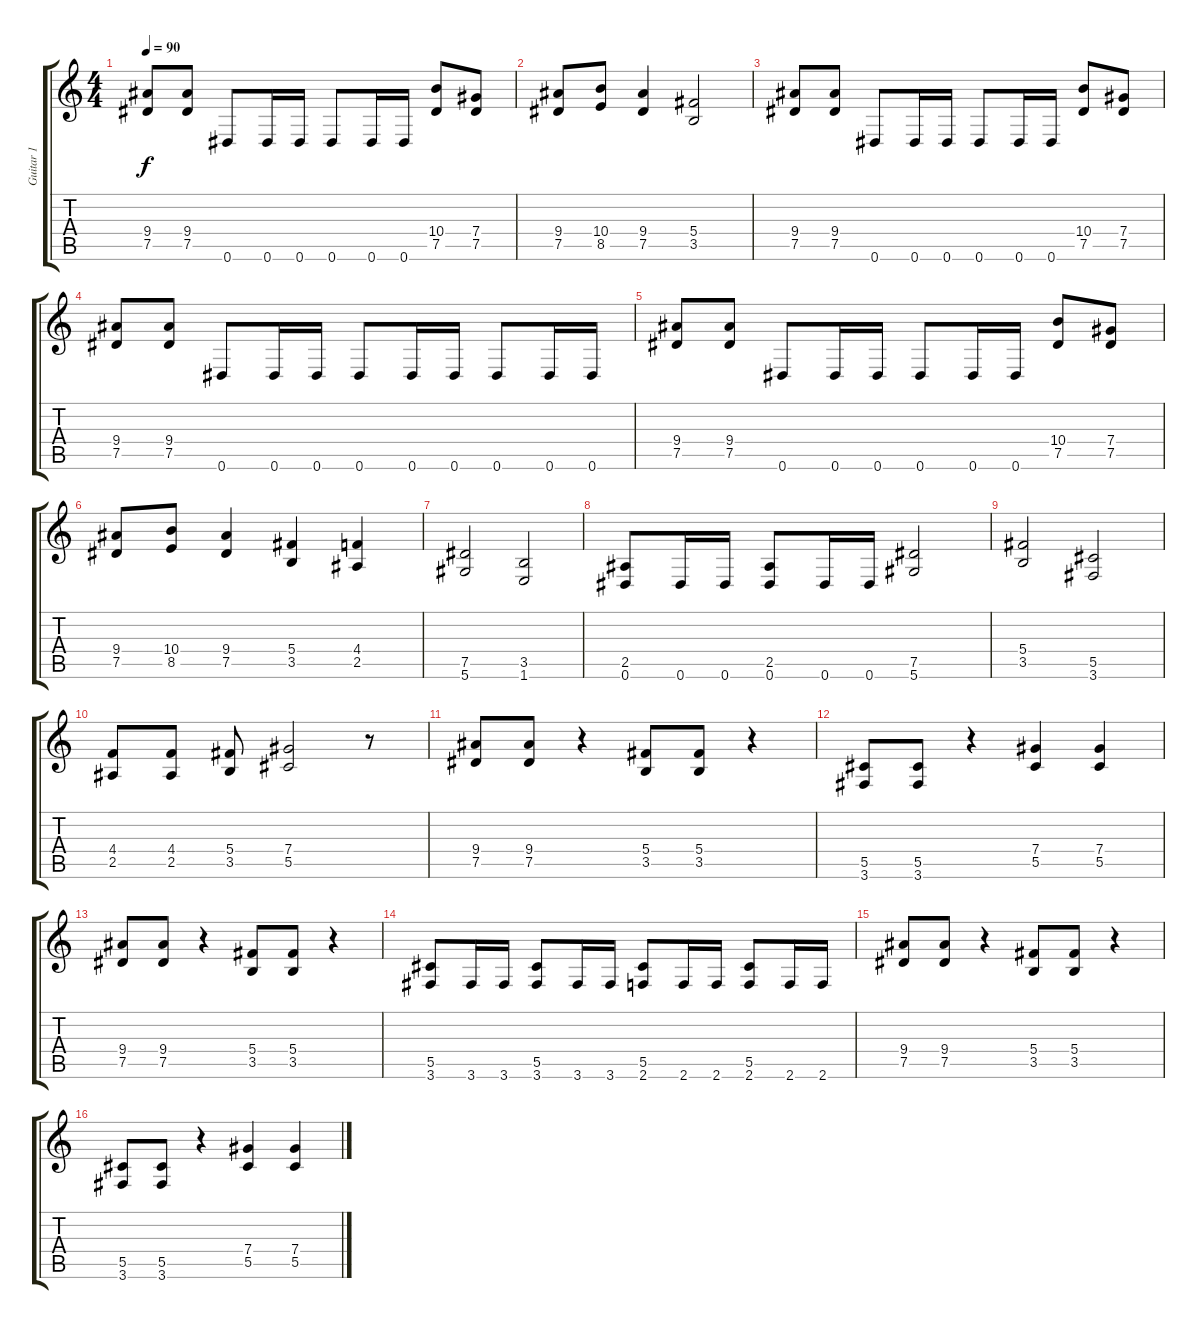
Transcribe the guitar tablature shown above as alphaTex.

\track ("Guitar 1" "Guitar 1") {instrument distortionguitar}
\staff {score tabs}
\tuning (Eb4 Bb3 Gb3 Db3 Ab2 Eb2) {hide}
\ts (4 4)
\tempo 90
\clef g2
\ks c
(9.4 7.5).8{dy f} (9.4 7.5).8 0.6.8 0.6.16 0.6.16 0.6.8 0.6.16 0.6.16 (10.4 7.5).8 (7.4 7.5).8 |
(9.4 7.5).8 (10.4 8.5).8 (9.4 7.5).4 (5.4 3.5).2 |
(9.4 7.5).8 (9.4 7.5).8 0.6.8 0.6.16 0.6.16 0.6.8 0.6.16 0.6.16 (10.4 7.5).8 (7.4 7.5).8 |
(9.4 7.5).8 (9.4 7.5).8 0.6.8 0.6.16 0.6.16 0.6.8 0.6.16 0.6.16 0.6.8 0.6.16 0.6.16 |
(9.4 7.5).8 (9.4 7.5).8 0.6.8 0.6.16 0.6.16 0.6.8 0.6.16 0.6.16 (10.4 7.5).8 (7.4 7.5).8 |
(9.4 7.5).8 (10.4 8.5).8 (9.4 7.5).4 (5.4 3.5).4 (4.4 2.5).4 |
(7.5 5.6).2 (3.5 1.6).2 |
(2.5 0.6).8 0.6.16 0.6.16 (2.5 0.6).8 0.6.16 0.6.16 (7.5 5.6).2 |
(5.4 3.5).2 (5.5 3.6).2 |
(4.4 2.5).8 (4.4 2.5).8 (5.4 3.5).8 (7.4 5.5).2 r.8 |
(9.4 7.5).8 (9.4 7.5).8 r.4 (5.4 3.5).8 (5.4 3.5).8 r.4 |
(5.5 3.6).8 (5.5 3.6).8 r.4 (7.4 5.5).4 (7.4 5.5).4 |
(9.4 7.5).8 (9.4 7.5).8 r.4 (5.4 3.5).8 (5.4 3.5).8 r.4 |
(5.5 3.6).8 3.6.16 3.6.16 (5.5 3.6).8 3.6.16 3.6.16 (5.5 2.6).8 2.6.16 2.6.16 (5.5 2.6).8 2.6.16 2.6.16 |
(9.4 7.5).8 (9.4 7.5).8 r.4 (5.4 3.5).8 (5.4 3.5).8 r.4 |
(5.5 3.6).8 (5.5 3.6).8 r.4 (7.4 5.5).4 (7.4 5.5).4
